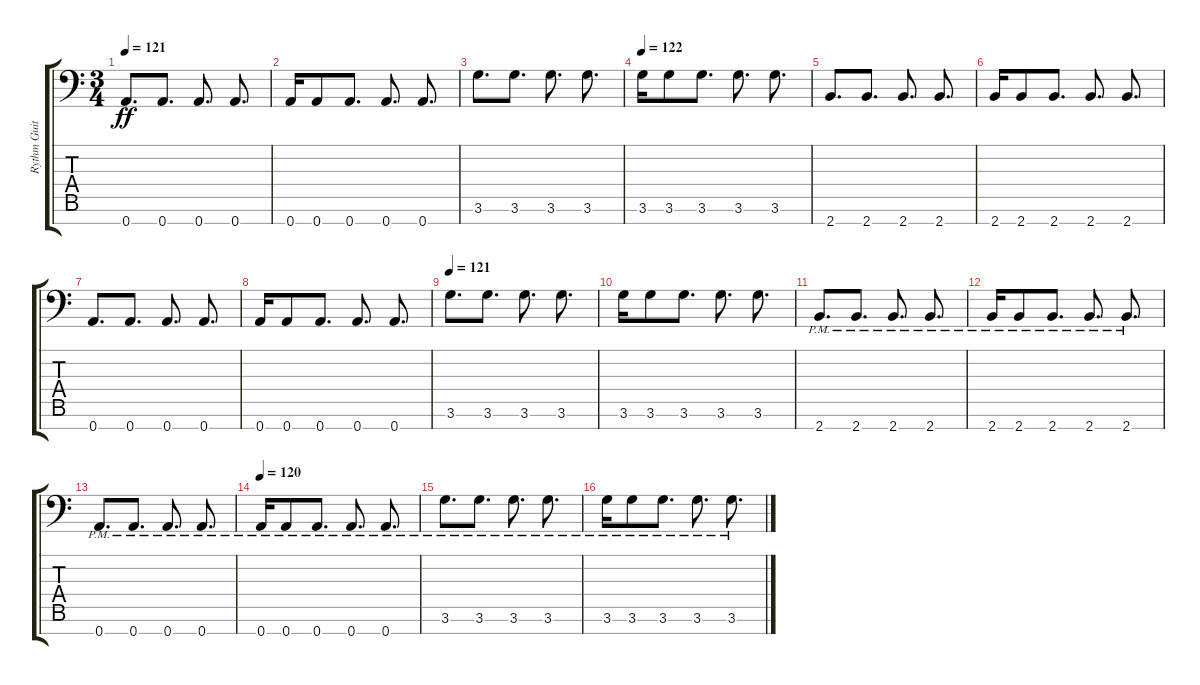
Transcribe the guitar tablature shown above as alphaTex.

\track ("Rythm Guitar #2" "Rythm Guit") {instrument distortionguitar}
\staff {score tabs}
\tuning (D4 A3 E3 D3 A2 E2 A1) {hide}
\ts (3 4)
\tempo 121
\clef f4
\ks c
0.7.8{d dy ff} 0.7.8{d} 0.7.8{d} 0.7.8{d} |
0.7.16 0.7.8 0.7.8{d} 0.7.8{d} 0.7.8{d} |
3.6.8{d} 3.6.8{d} 3.6.8{d} 3.6.8{d} |
\tempo 122
3.6.16 3.6.8 3.6.8{d} 3.6.8{d} 3.6.8{d} |
2.7.8{d} 2.7.8{d} 2.7.8{d} 2.7.8{d} |
2.7.16 2.7.8 2.7.8{d} 2.7.8{d} 2.7.8{d} |
0.7.8{d} 0.7.8{d} 0.7.8{d} 0.7.8{d} |
0.7.16 0.7.8 0.7.8{d} 0.7.8{d} 0.7.8{d} |
\tempo 121
3.6.8{d} 3.6.8{d} 3.6.8{d} 3.6.8{d} |
3.6.16 3.6.8 3.6.8{d} 3.6.8{d} 3.6.8{d} |
2.7{pm}.8{d} 2.7{pm}.8{d} 2.7{pm}.8{d} 2.7{pm}.8{d} |
2.7{pm}.16 2.7{pm}.8 2.7{pm}.8{d} 2.7{pm}.8{d} 2.7{pm}.8{d} |
0.7{pm}.8{d} 0.7{pm}.8{d} 0.7{pm}.8{d} 0.7{pm}.8{d} |
\tempo 120
0.7{pm}.16 0.7{pm}.8 0.7{pm}.8{d} 0.7{pm}.8{d} 0.7{pm}.8{d} |
3.6{pm}.8{d} 3.6{pm}.8{d} 3.6{pm}.8{d} 3.6{pm}.8{d} |
3.6{pm}.16 3.6{pm}.8 3.6{pm}.8{d} 3.6{pm}.8{d} 3.6{pm}.8{d}
